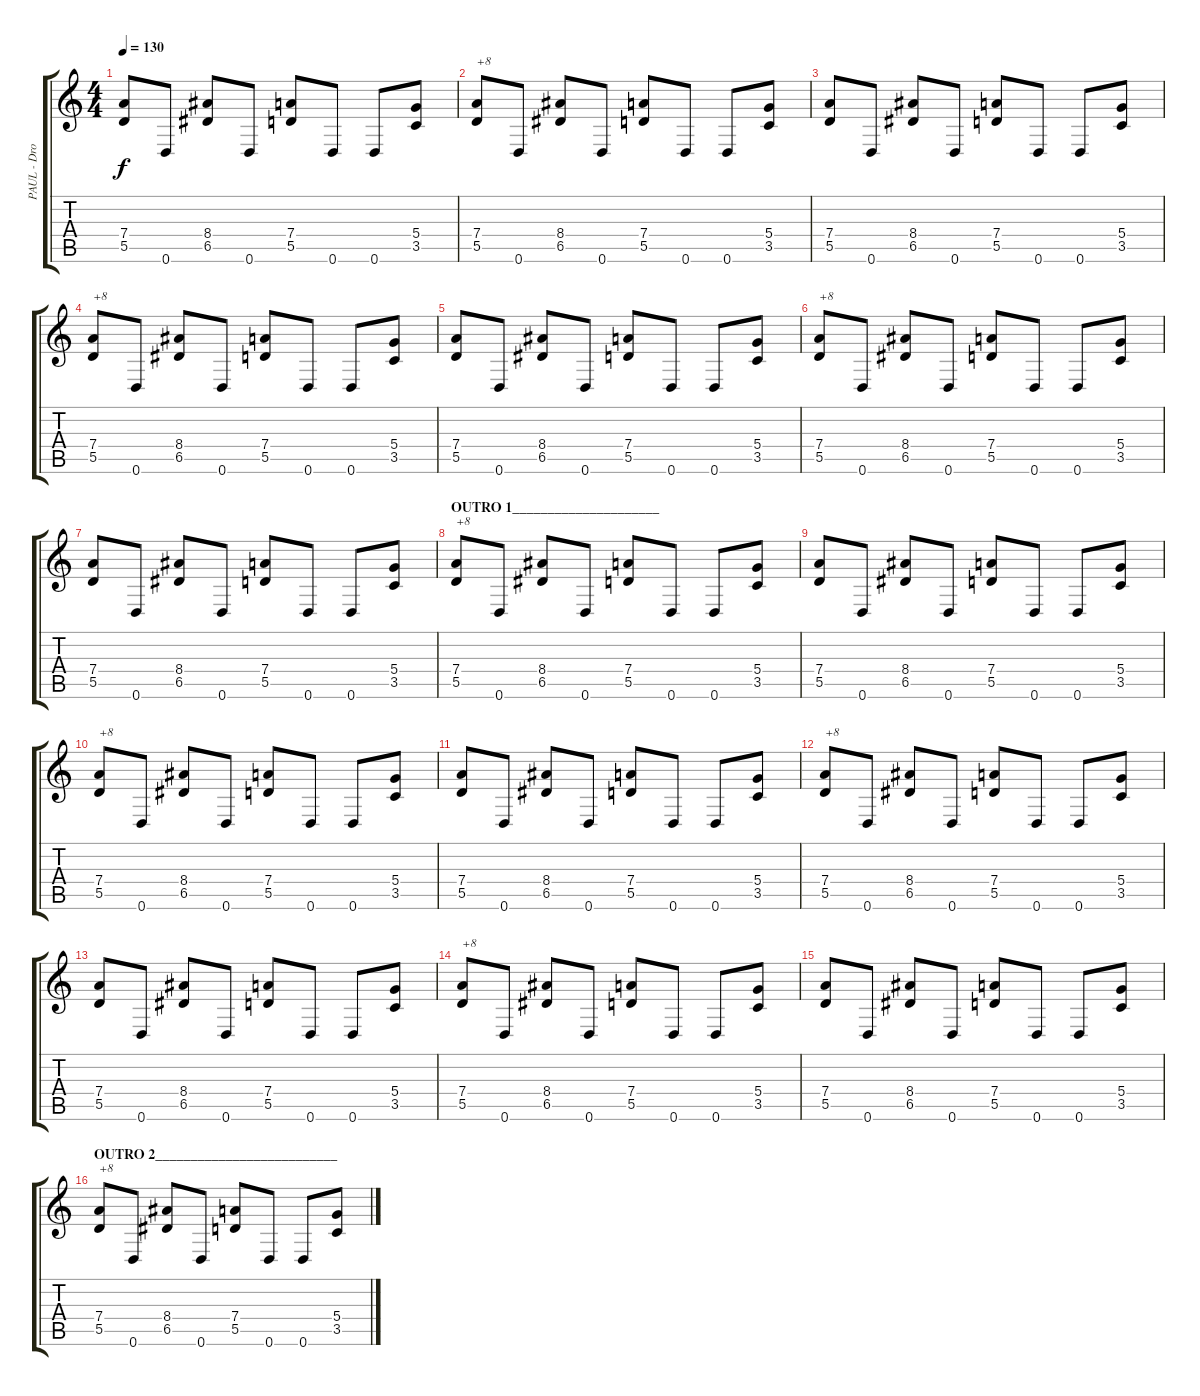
\track ("PAUL - Dropped D" "PAUL - Dro") {instrument distortionguitar}
\staff {score tabs}
\tuning (E4 B3 G3 D3 A2 D2) {hide}
\ts (4 4)
\tempo 130
\clef g2
\ks c
(7.4 5.5).8{dy f} 0.6.8 (8.4 6.5).8 0.6.8 (7.4 5.5).8 0.6.8 0.6.8 (5.4 3.5).8 |
(7.4 5.5).8{txt "+8" balance 16} 0.6.8 (8.4 6.5).8 0.6.8 (7.4 5.5).8 0.6.8 0.6.8 (5.4 3.5).8 |
(7.4 5.5).8 0.6.8 (8.4 6.5).8 0.6.8 (7.4 5.5).8 0.6.8 0.6.8 (5.4 3.5).8 |
(7.4 5.5).8{txt "+8" balance 16} 0.6.8 (8.4 6.5).8 0.6.8 (7.4 5.5).8 0.6.8 0.6.8 (5.4 3.5).8 |
(7.4 5.5).8 0.6.8 (8.4 6.5).8 0.6.8 (7.4 5.5).8 0.6.8 0.6.8 (5.4 3.5).8 |
(7.4 5.5).8{txt "+8" balance 16} 0.6.8 (8.4 6.5).8 0.6.8 (7.4 5.5).8 0.6.8 0.6.8 (5.4 3.5).8 |
(7.4 5.5).8 0.6.8 (8.4 6.5).8 0.6.8 (7.4 5.5).8 0.6.8 0.6.8 (5.4 3.5).8 |
\section ("" "OUTRO 1_____________________")
(7.4 5.5).8{txt "+8" balance 16} 0.6.8 (8.4 6.5).8 0.6.8 (7.4 5.5).8 0.6.8 0.6.8 (5.4 3.5).8 |
(7.4 5.5).8 0.6.8 (8.4 6.5).8 0.6.8 (7.4 5.5).8 0.6.8 0.6.8 (5.4 3.5).8 |
(7.4 5.5).8{txt "+8" balance 16} 0.6.8 (8.4 6.5).8 0.6.8 (7.4 5.5).8 0.6.8 0.6.8 (5.4 3.5).8 |
(7.4 5.5).8 0.6.8 (8.4 6.5).8 0.6.8 (7.4 5.5).8 0.6.8 0.6.8 (5.4 3.5).8 |
(7.4 5.5).8{txt "+8" balance 16} 0.6.8 (8.4 6.5).8 0.6.8 (7.4 5.5).8 0.6.8 0.6.8 (5.4 3.5).8 |
(7.4 5.5).8 0.6.8 (8.4 6.5).8 0.6.8 (7.4 5.5).8 0.6.8 0.6.8 (5.4 3.5).8 |
(7.4 5.5).8{txt "+8" balance 16} 0.6.8 (8.4 6.5).8 0.6.8 (7.4 5.5).8 0.6.8 0.6.8 (5.4 3.5).8 |
(7.4 5.5).8 0.6.8 (8.4 6.5).8 0.6.8 (7.4 5.5).8 0.6.8 0.6.8 (5.4 3.5).8 |
\section ("" "OUTRO 2__________________________")
(7.4 5.5).8{txt "+8" balance 16} 0.6.8 (8.4 6.5).8 0.6.8 (7.4 5.5).8 0.6.8 0.6.8 (5.4 3.5).8
